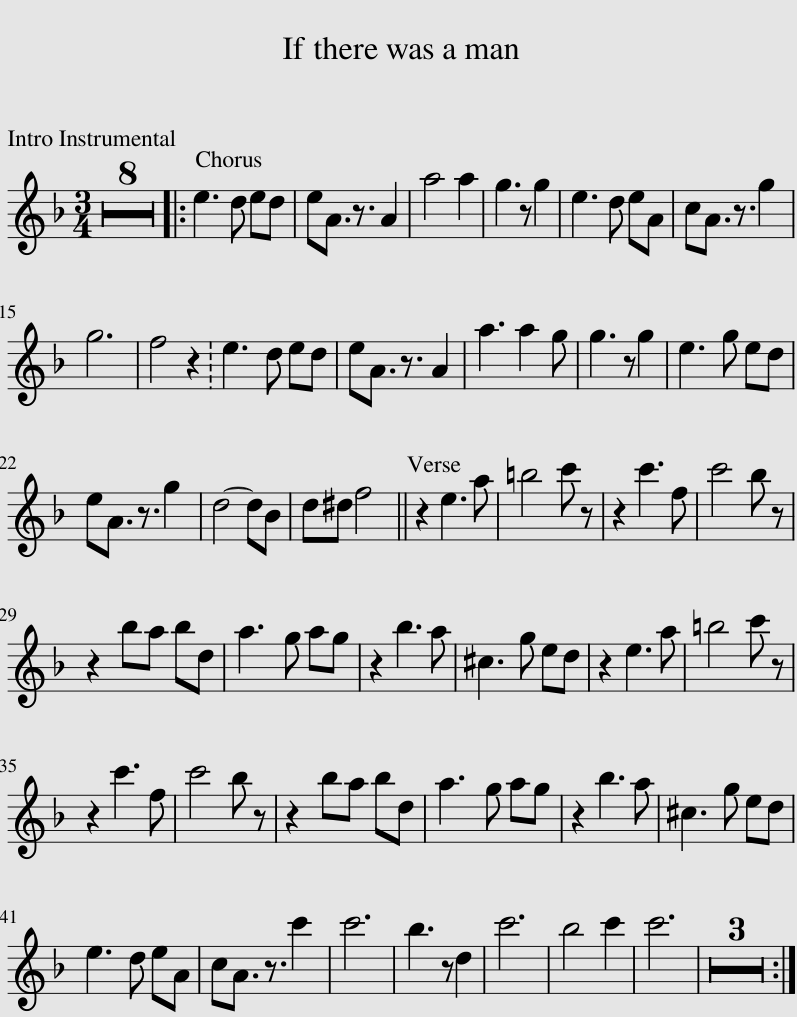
X:1
L:1/8
M:3/4
I:linebreak $
K:none
V:1 treble transpose=-2
V:1
[K:F] z6 | z6 | z6 | z6 | z6 | %5
 z6 | z6 | z6 |: e3 d ed | eA3/2 z3/2 A2 | %10
 a4 a2 | g3 z g2 | e3 d eA | cA3/2 z3/2 g2 |$ g6 | %15
 f4 z2 | e3 d ed | eA3/2 z3/2 A2 | a3 a2 g | g3 z g2 | %20
 e3 g ed |$ eA3/2 z3/2 g2 | d4- dB | d^d f4 || z2 e3 a | %25
 =b4 c' z | z2 c'3 f | c'4 b z |$ z2 ba bd | a3 g ag | %30
 z2 b3 a | ^c3 g ed | z2 e3 a | =b4 c' z |$ z2 c'3 f | %35
 c'4 b z | z2 ba bd | a3 g ag | z2 b3 a | ^c3 g ed |$ %40
 e3 d eA | cA3/2 z3/2 c'2 | c'6 | b3 z d2 | c'6 | %45
 b4 c'2 | c'6 | z6 | z6 | z6 :| %50
